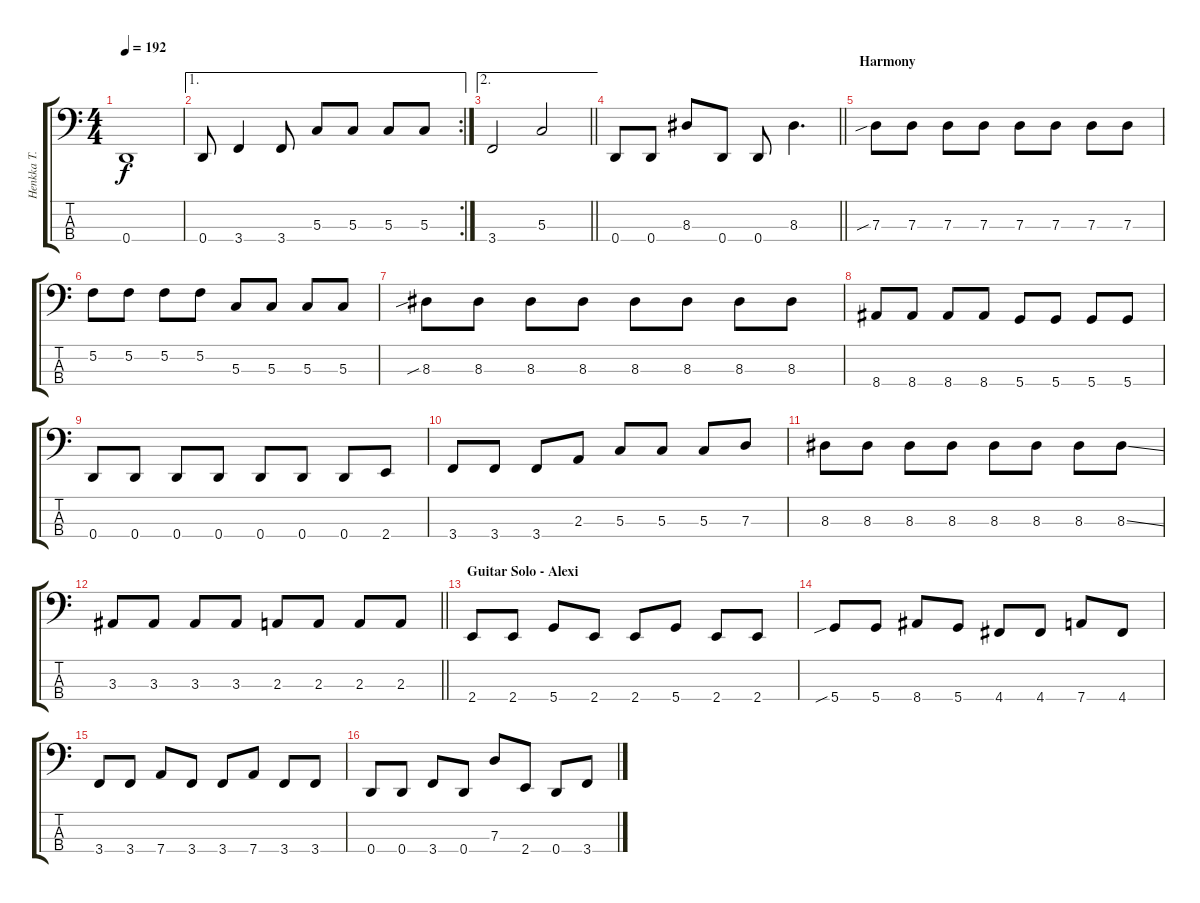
\track ("Henkka T. Blacksmith" "Henkka T. ") {instrument electricbasspick}
\staff {score tabs}
\tuning (F2 C2 G1 D1) {hide}
\ts (4 4)
\tempo 192
\clef f4
\ks c
0.4.1{dy f} |
\ae 1
\rc 2
0.4.8 3.4.4 3.4.8 5.3.8 5.3.8 5.3.8 5.3.8 |
\ae 2
\barLineRight lightlight
3.4.2 5.3.2 |
\barLineRight lightlight
0.4.8 0.4.8 8.3.8 0.4.8 0.4.8 8.3.4{d} |
\section ("" "Harmony")
7.3{sib}.8 7.3.8 7.3.8 7.3.8 7.3.8 7.3.8 7.3.8 7.3.8 |
5.2.8 5.2.8 5.2.8 5.2.8 5.3.8 5.3.8 5.3.8 5.3.8 |
8.3{sib}.8 8.3.8 8.3.8 8.3.8 8.3.8 8.3.8 8.3.8 8.3.8 |
8.4.8 8.4.8 8.4.8 8.4.8 5.4.8 5.4.8 5.4.8 5.4.8 |
0.4.8 0.4.8 0.4.8 0.4.8 0.4.8 0.4.8 0.4.8 2.4.8 |
3.4.8 3.4.8 3.4.8 2.3.8 5.3.8 5.3.8 5.3.8 7.3.8 |
8.3.8 8.3.8 8.3.8 8.3.8 8.3.8 8.3.8 8.3.8 8.3{ss}.8 |
\barLineRight lightlight
3.3.8 3.3.8 3.3.8 3.3.8 2.3.8 2.3.8 2.3.8 2.3.8 |
\section ("" "Guitar Solo - Alexi")
2.4.8 2.4.8 5.4.8 2.4.8 2.4.8 5.4.8 2.4.8 2.4.8 |
5.4{sib}.8 5.4.8 8.4.8 5.4.8 4.4.8 4.4.8 7.4.8 4.4.8 |
3.4.8 3.4.8 7.4.8 3.4.8 3.4.8 7.4.8 3.4.8 3.4.8 |
0.4.8 0.4.8 3.4.8 0.4.8 7.3.8 2.4.8 0.4.8 3.4.8
